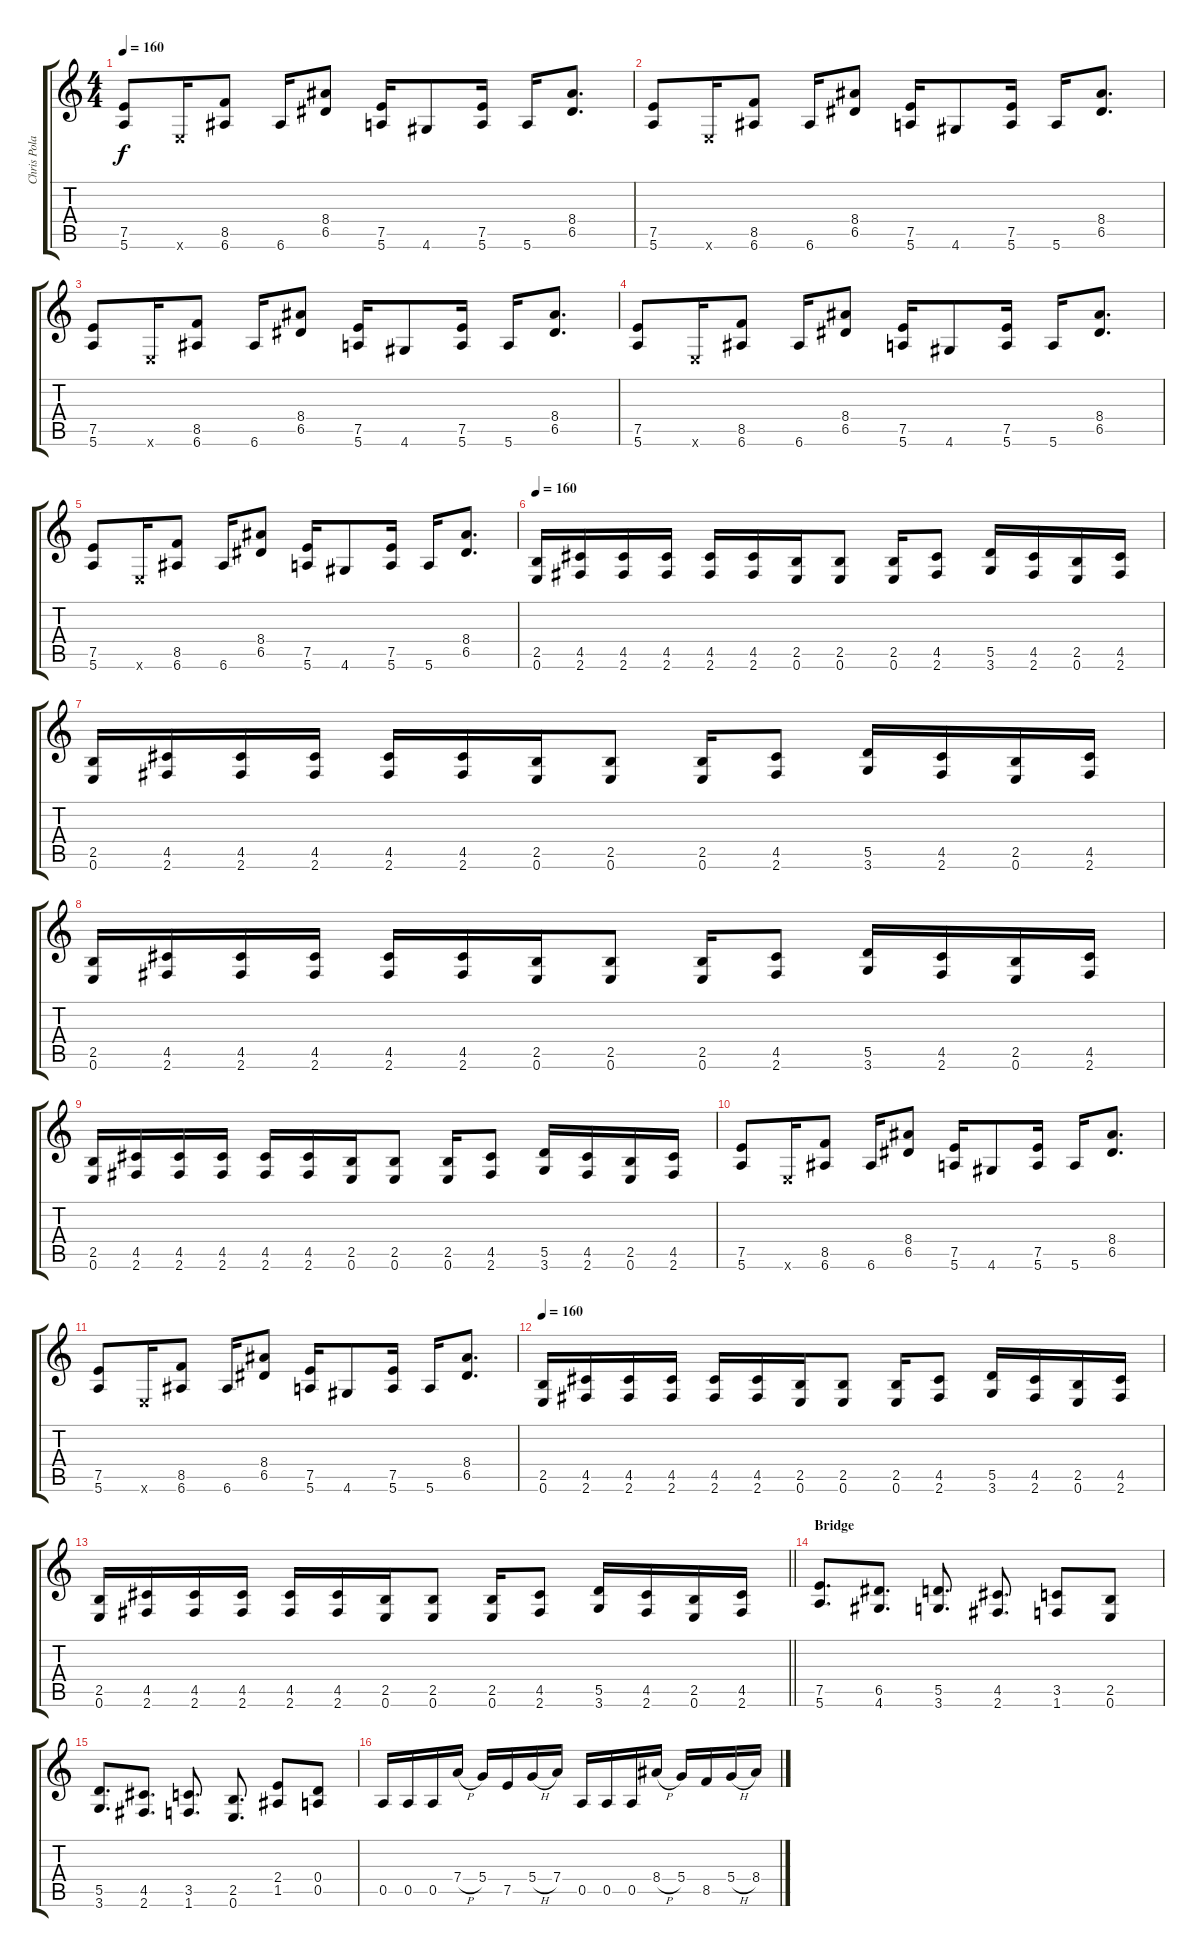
\track ("Chris Poland" "Chris Pola") {instrument distortionguitar}
\staff {score tabs}
\tuning (E4 B3 G3 D3 A2 E2) {hide}
\ts (4 4)
\tempo 160
\clef g2
\ks c
(7.5 5.6).8{dy f} 0.6{x}.16 (8.5 6.6).8 6.6.16 (8.4 6.5).8 (7.5 5.6).16 4.6.8 (7.5 5.6).16 5.6.16 (8.4 6.5).8{d} |
(7.5 5.6).8 0.6{x}.16 (8.5 6.6).8 6.6.16 (8.4 6.5).8 (7.5 5.6).16 4.6.8 (7.5 5.6).16 5.6.16 (8.4 6.5).8{d} |
(7.5 5.6).8 0.6{x}.16 (8.5 6.6).8 6.6.16 (8.4 6.5).8 (7.5 5.6).16 4.6.8 (7.5 5.6).16 5.6.16 (8.4 6.5).8{d} |
(7.5 5.6).8 0.6{x}.16 (8.5 6.6).8 6.6.16 (8.4 6.5).8 (7.5 5.6).16 4.6.8 (7.5 5.6).16 5.6.16 (8.4 6.5).8{d} |
(7.5 5.6).8 0.6{x}.16 (8.5 6.6).8 6.6.16 (8.4 6.5).8 (7.5 5.6).16 4.6.8 (7.5 5.6).16 5.6.16 (8.4 6.5).8{d} |
\tempo 160
(2.5 0.6).16 (4.5 2.6).16 (4.5 2.6).16 (4.5 2.6).16 (4.5 2.6).16 (4.5 2.6).16 (2.5 0.6).16 (2.5 0.6).8 (2.5 0.6).16 (4.5 2.6).8 (5.5 3.6).16 (4.5 2.6).16 (2.5 0.6).16 (4.5 2.6).16 |
(2.5 0.6).16 (4.5 2.6).16 (4.5 2.6).16 (4.5 2.6).16 (4.5 2.6).16 (4.5 2.6).16 (2.5 0.6).16 (2.5 0.6).8 (2.5 0.6).16 (4.5 2.6).8 (5.5 3.6).16 (4.5 2.6).16 (2.5 0.6).16 (4.5 2.6).16 |
(2.5 0.6).16 (4.5 2.6).16 (4.5 2.6).16 (4.5 2.6).16 (4.5 2.6).16 (4.5 2.6).16 (2.5 0.6).16 (2.5 0.6).8 (2.5 0.6).16 (4.5 2.6).8 (5.5 3.6).16 (4.5 2.6).16 (2.5 0.6).16 (4.5 2.6).16 |
(2.5 0.6).16 (4.5 2.6).16 (4.5 2.6).16 (4.5 2.6).16 (4.5 2.6).16 (4.5 2.6).16 (2.5 0.6).16 (2.5 0.6).8 (2.5 0.6).16 (4.5 2.6).8 (5.5 3.6).16 (4.5 2.6).16 (2.5 0.6).16 (4.5 2.6).16 |
(7.5 5.6).8 0.6{x}.16 (8.5 6.6).8 6.6.16 (8.4 6.5).8 (7.5 5.6).16 4.6.8 (7.5 5.6).16 5.6.16 (8.4 6.5).8{d} |
(7.5 5.6).8 0.6{x}.16 (8.5 6.6).8 6.6.16 (8.4 6.5).8 (7.5 5.6).16 4.6.8 (7.5 5.6).16 5.6.16 (8.4 6.5).8{d} |
\tempo 160
(2.5 0.6).16 (4.5 2.6).16 (4.5 2.6).16 (4.5 2.6).16 (4.5 2.6).16 (4.5 2.6).16 (2.5 0.6).16 (2.5 0.6).8 (2.5 0.6).16 (4.5 2.6).8 (5.5 3.6).16 (4.5 2.6).16 (2.5 0.6).16 (4.5 2.6).16 |
\barLineRight lightlight
(2.5 0.6).16 (4.5 2.6).16 (4.5 2.6).16 (4.5 2.6).16 (4.5 2.6).16 (4.5 2.6).16 (2.5 0.6).16 (2.5 0.6).8 (2.5 0.6).16 (4.5 2.6).8 (5.5 3.6).16 (4.5 2.6).16 (2.5 0.6).16 (4.5 2.6).16 |
\section ("" "Bridge")
(7.5 5.6).8{d} (6.5 4.6).8{d} (5.5 3.6).8{d} (4.5 2.6).8{d} (3.5 1.6).8 (2.5 0.6).8 |
(5.5 3.6).8{d} (4.5 2.6).8{d} (3.5 1.6).8{d} (2.5 0.6).8{d} (2.4 1.5).8 (0.4 0.5).8 |
0.5.16 0.5.16 0.5.16 7.4{h}.16 5.4.16 7.5.16 5.4{h}.16 7.4.16 0.5.16 0.5.16 0.5.16 8.4{h}.16 5.4.16 8.5.16 5.4{h}.16 8.4.16
